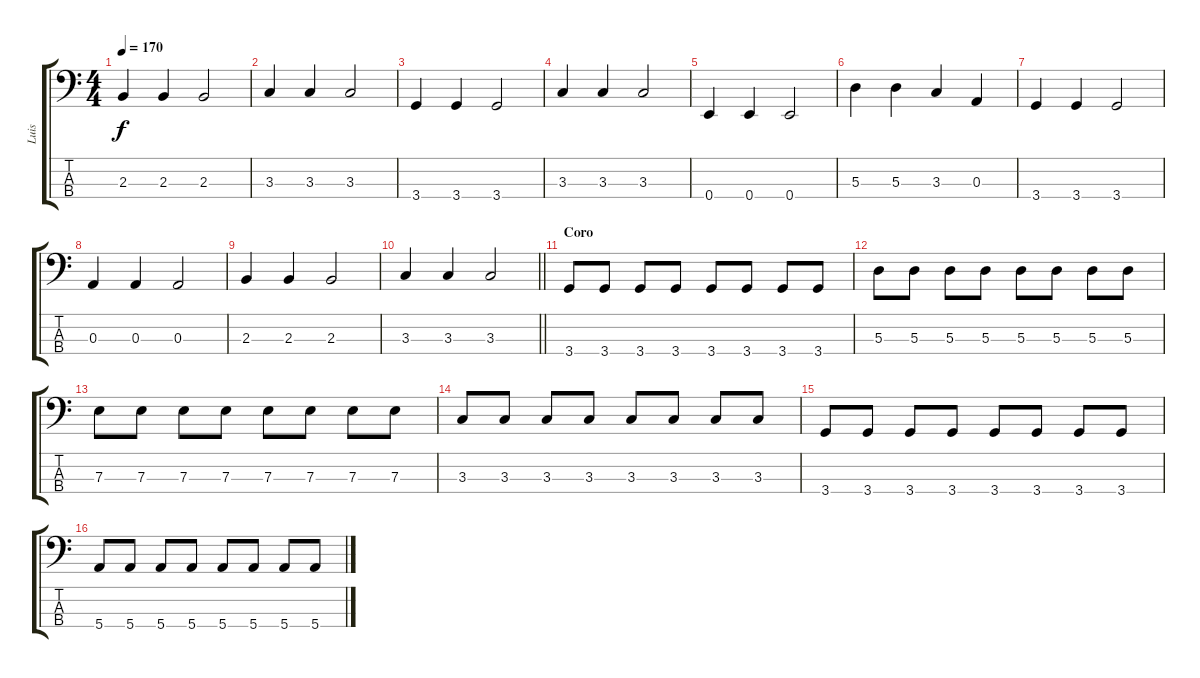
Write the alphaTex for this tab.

\track ("Luis" "Luis") {instrument electricbasspick}
\staff {score tabs}
\tuning (G2 D2 A1 E1) {hide}
\ts (4 4)
\tempo 170
\clef f4
\ks c
2.3.4{dy f} 2.3.4 2.3.2 |
3.3.4 3.3.4 3.3.2 |
3.4.4 3.4.4 3.4.2 |
3.3.4 3.3.4 3.3.2 |
0.4.4 0.4.4 0.4.2 |
5.3.4 5.3.4 3.3.4 0.3.4 |
3.4.4 3.4.4 3.4.2 |
0.3.4 0.3.4 0.3.2 |
2.3.4 2.3.4 2.3.2 |
\barLineRight lightlight
3.3.4 3.3.4 3.3.2 |
\section ("" "Coro")
3.4.8 3.4.8 3.4.8 3.4.8 3.4.8 3.4.8 3.4.8 3.4.8 |
5.3.8 5.3.8 5.3.8 5.3.8 5.3.8 5.3.8 5.3.8 5.3.8 |
7.3.8 7.3.8 7.3.8 7.3.8 7.3.8 7.3.8 7.3.8 7.3.8 |
3.3.8 3.3.8 3.3.8 3.3.8 3.3.8 3.3.8 3.3.8 3.3.8 |
3.4.8 3.4.8 3.4.8 3.4.8 3.4.8 3.4.8 3.4.8 3.4.8 |
5.4.8 5.4.8 5.4.8 5.4.8 5.4.8 5.4.8 5.4.8 5.4.8
